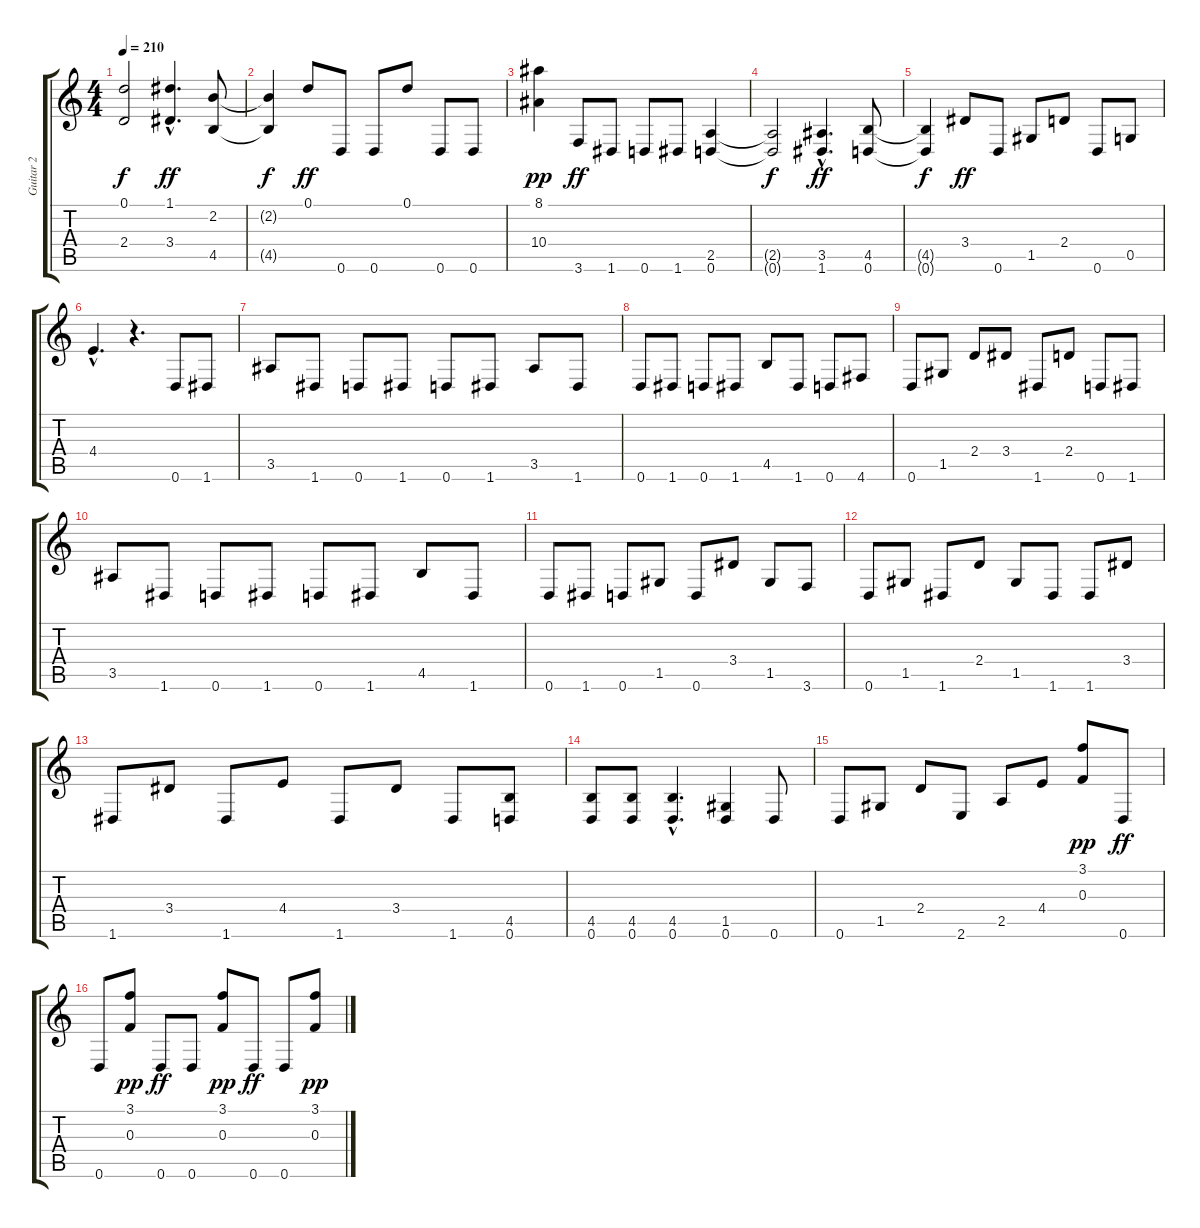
\track ("Guitar 2" "Guitar 2") {instrument distortionguitar}
\staff {score tabs}
\tuning (D4 A3 F3 C3 G2 D2) {hide}
\ts (4 4)
\tempo 210
\clef g2
\ks c
(0.1{t} 2.4{t}).2{dy f} (1.1{hac} 3.4{hac}).4{d dy ff} (2.2 4.5).8 |
(2.2{t} 4.5{t}).4{dy f} 0.1.8{dy ff} 0.6.8 0.6.8 0.1.8 0.6.8 0.6.8 |
(8.1 10.4).4{dy pp} 3.6.8{dy ff} 1.6.8 0.6.8 1.6.8 (2.5 0.6).4 |
(2.5{t} 0.6{t}).2{dy f} (3.5{hac} 1.6{hac}).4{d dy ff} (4.5 0.6).8 |
(4.5{t} 0.6{t}).4{dy f} 3.4.8{dy ff} 0.6.8 1.5.8 2.4.8 0.6.8 0.5.8 |
4.4{hac}.4{d} r.4{d} 0.6.8 1.6.8 |
3.5.8 1.6.8 0.6.8 1.6.8 0.6.8 1.6.8 3.5.8 1.6.8 |
0.6.8 1.6.8 0.6.8 1.6.8 4.5.8 1.6.8 0.6.8 4.6.8 |
0.6.8 1.5.8 2.4.8 3.4.8 1.6.8 2.4.8 0.6.8 1.6.8 |
3.5.8 1.6.8 0.6.8 1.6.8 0.6.8 1.6.8 4.5.8 1.6.8 |
0.6.8 1.6.8 0.6.8 1.5.8 0.6.8 3.4.8 1.5.8 3.6.8 |
0.6.8 1.5.8 1.6.8 2.4.8 1.5.8 1.6.8 1.6.8 3.4.8 |
1.6.8 3.4.8 1.6.8 4.4.8 1.6.8 3.4.8 1.6.8 (4.5 0.6).8 |
(4.5 0.6).8 (4.5 0.6).8 (4.5{hac} 0.6{hac}).4{d} (1.5 0.6).4 0.6.8 |
0.6.8 1.5.8 2.4.8 2.6.8 2.5.8 4.4.8 (3.1 0.3).8{dy pp} 0.6.8{dy ff} |
0.6.8 (3.1 0.3).8{dy pp} 0.6.8{dy ff} 0.6.8 (3.1 0.3).8{dy pp} 0.6.8{dy ff} 0.6.8 (3.1 0.3).8{dy pp}
